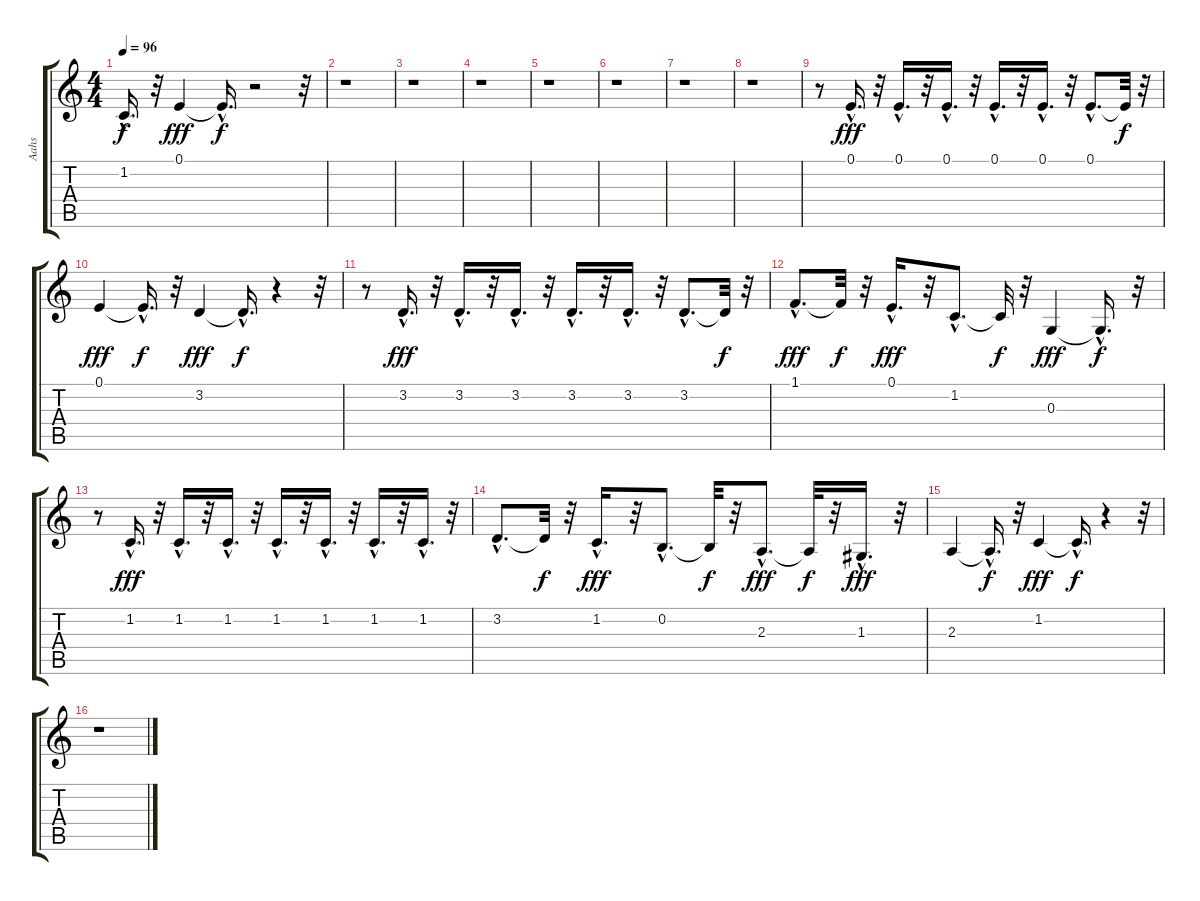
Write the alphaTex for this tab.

\track ("Aahs" "Aahs") {instrument choiraahs}
\staff {score tabs}
\tuning (E4 B3 G3 D3 A2 E2) {hide}
\ts (4 4)
\tempo 96
\clef g2
\ks c
1.2{hac t}.16{d dy f} r.32 0.1.4{dy fff} 0.1{hac t}.16{d dy f} r.2 r.32 |
r.1 |
r.1 |
r.1 |
r.1 |
r.1 |
r.1 |
r.1 |
r.8 0.1{hac}.16{d dy fff} r.32 0.1{hac}.16{d} r.32 0.1{hac}.16{d} r.32 0.1{hac}.16{d} r.32 0.1{hac}.16{d} r.32 0.1{hac}.8{d} 0.1{t}.32{dy f} r.32 |
0.1.4{dy fff} 0.1{hac t}.16{d dy f} r.32 3.2.4{dy fff} 3.2{hac t}.16{d dy f} r.4 r.32 |
r.8 3.2{hac}.16{d dy fff} r.32 3.2{hac}.16{d} r.32 3.2{hac}.16{d} r.32 3.2{hac}.16{d} r.32 3.2{hac}.16{d} r.32 3.2{hac}.8{d} 3.2{t}.32{dy f} r.32 |
1.1{hac}.8{d dy fff} 1.1{t}.32{dy f} r.32 0.1{hac}.16{d dy fff} r.32 1.2{hac}.8{d} 1.2{t}.32{dy f} r.32 0.3.4{dy fff} 0.3{hac t}.16{d dy f} r.32 |
r.8 1.2{hac}.16{d dy fff} r.32 1.2{hac}.16{d} r.32 1.2{hac}.16{d} r.32 1.2{hac}.16{d} r.32 1.2{hac}.16{d} r.32 1.2{hac}.16{d} r.32 1.2{hac}.16{d} r.32 |
3.2{hac}.8{d} 3.2{t}.32{dy f} r.32 1.2{hac}.16{d dy fff} r.32 0.2{hac}.8{d} 0.2{t}.32{dy f} r.32 2.3{hac}.8{d dy fff} 2.3{t}.32{dy f} r.32 1.3{hac}.16{d dy fff} r.32 |
2.3.4 2.3{hac t}.16{d dy f} r.32 1.2.4{dy fff} 1.2{hac t}.16{d dy f} r.4 r.32 |
r.1
